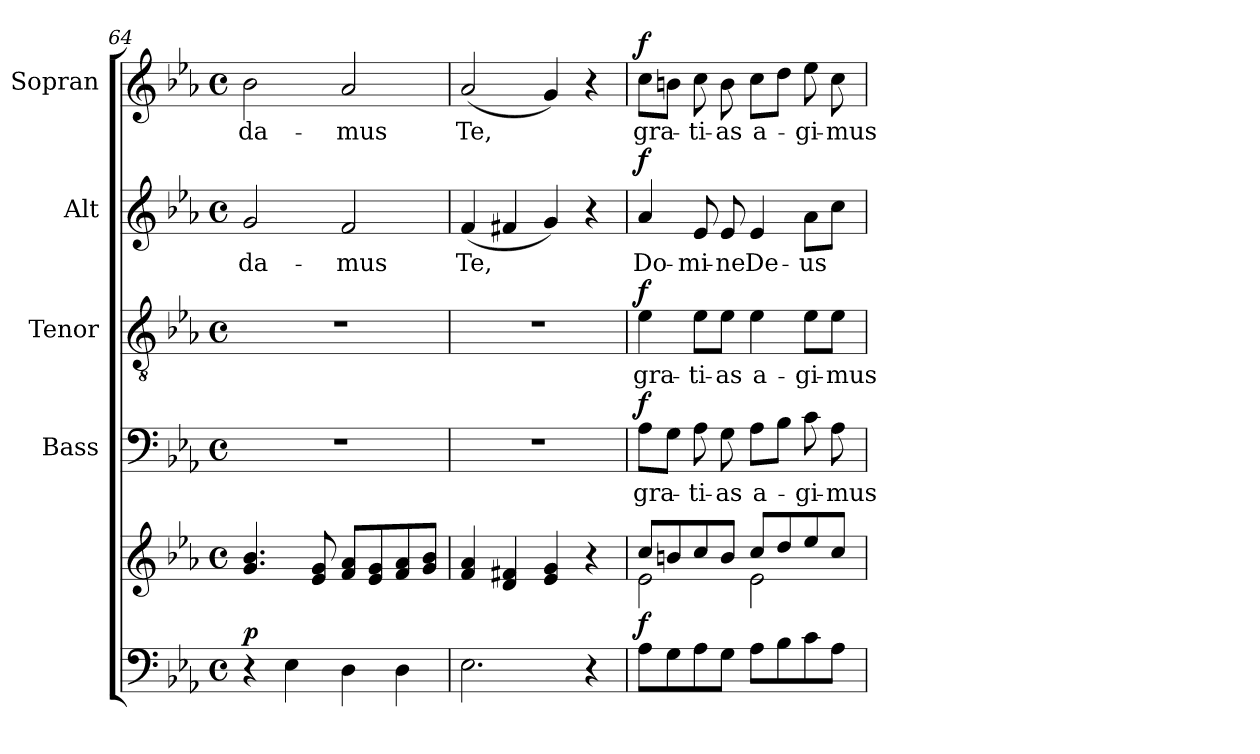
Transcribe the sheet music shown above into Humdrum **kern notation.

**kern	**kern	**dynam	**kern	**text	**dynam	**kern	**text	**dynam	**kern	**text	**dynam	**kern	**text	**dynam
*part5	*part5	*part5	*part4	*part4	*part4	*part3	*part3	*part3	*part2	*part2	*part2	*part1	*part1	*part1
*staff6	*staff5	*staff5/6	*staff4	*staff4	*staff4	*staff3	*staff3	*staff3	*staff2	*staff2	*staff2	*staff1	*staff1	*staff1
*	*	*	*I"Bass	*	*	*I"Tenor	*	*	*I"Alt	*	*	*I"Sopran	*	*
*	*	*	*I'B.	*	*	*I'T.	*	*	*I'A.	*	*	*I'S.	*	*
*clefF4	*clefG2	*	*clefF4	*	*	*clefGv2	*	*	*clefG2	*	*	*clefG2	*	*
*k[b-e-a-]	*k[b-e-a-]	*	*k[b-e-a-]	*	*	*k[b-e-a-]	*	*	*k[b-e-a-]	*	*	*k[b-e-a-]	*	*
*E-:	*E-:	*	*E-:	*	*	*E-:	*	*	*E-:	*	*	*E-:	*	*
*M4/4	*M4/4	*	*M4/4	*	*	*M4/4	*	*	*M4/4	*	*	*M4/4	*	*
*met(c)	*met(c)	*	*met(c)	*	*	*met(c)	*	*	*met(c)	*	*	*met(c)	*	*
=64	=64	=64	=64	=64	=64	=64	=64	=64	=64	=64	=64	=64	=64	=64
!	!	!LO:DY:a=2	!	!	!	!	!	!	!	!LO:LY:b	!	!	!LO:LY:b	!
4r	4.g/ 4.b-/	p	1r	.	.	1r	.	.	2g/	-da-	.	2b-\	-da-	.
4E-\	.	.	.	.	.	.	.	.	.	.	.	.	.	.
.	8e-/ 8g/	.	.	.	.	.	.	.	.	.	.	.	.	.
!	!	!	!	!	!	!	!	!	!	!LO:LY:b	!	!	!LO:LY:b	!
4D\	8f/ 8a-/L	.	.	.	.	.	.	.	2f/	-mus	.	2a-/	-mus	.
.	8e-/ 8g/	.	.	.	.	.	.	.	.	.	.	.	.	.
4D\	8f/ 8a-/	.	.	.	.	.	.	.	.	.	.	.	.	.
.	8g/ 8b-/J	.	.	.	.	.	.	.	.	.	.	.	.	.
=65	=65	=65	=65	=65	=65	=65	=65	=65	=65	=65	=65	=65	=65	=65
!	!	!	!	!	!	!	!	!	!	!LO:LY:b	!	!	!LO:LY:b	!
2.E-\	4f/ 4a-/	.	1r	.	.	1r	.	.	(<4f/	Te,	.	(<2a-/	Te,	.
.	4d/ 4f#X/	.	.	.	.	.	.	.	4f#X/	.	.	.	.	.
.	4e-/ 4g/	.	.	.	.	.	.	.	4g/)	.	.	4g/)	.	.
4r	4r	.	.	.	.	.	.	.	4r	.	.	4r	.	.
!!LO:LB:g=z
=66	=66	=66	=66	=66	=66	=66	=66	=66	=66	=66	=66	=66	=66	=66
*	*^	*	*	*	*	*	*	*	*	*	*	*	*	*
!	!	!	!LO:DY:a=2	!	!LO:LY:b	!LO:DY:a	!	!LO:LY:b	!LO:DY:a	!	!LO:LY:b	!LO:DY:a	!	!LO:LY:b	!LO:DY:a
8A-\L	8cc/L	2e-\	f	8A-\L	gra-	f	4e-\	gra-	f	4a-/	Do-	f	8cc\L	gra-	f
8G\	8bn/	.	.	8G\J	.	.	.	.	.	.	.	.	8bn\J	.	.
!	!	!	!	!	!LO:LY:b	!	!	!LO:LY:b	!	!	!LO:LY:b	!	!	!LO:LY:b	!
8A-\	8cc/	.	.	8A-\	-ti-	.	8e-\L	-ti-	.	8e-/	-mi-	.	8cc\	-ti-	.
!	!	!	!	!	!LO:LY:b	!	!	!LO:LY:b	!	!	!LO:LY:b	!	!	!LO:LY:b	!
8G\J	8b/J	.	.	8G\	-as	.	8e-\J	-as	.	8e-/	-ne	.	8b\	-as	.
!	!	!	!	!	!LO:LY:b	!	!	!LO:LY:b	!	!	!LO:LY:b	!	!	!LO:LY:b	!
8A-\L	8cc/L	2e-\	.	8A-\L	a-	.	4e-\	a-	.	4e-/	De-	.	8cc\L	a-	.
8B-\	8dd/	.	.	8B-\J	.	.	.	.	.	.	.	.	8dd\J	.	.
!	!	!	!	!	!LO:LY:b	!	!	!LO:LY:b	!	!	!LO:LY:b	!	!	!LO:LY:b	!
8c\	8ee-/	.	.	8c\	-gi-	.	8e-\L	-gi-	.	8a-\L	-us	.	8ee-\	-gi-	.
!	!	!	!	!	!LO:LY:b	!	!	!LO:LY:b	!	!	!	!	!	!LO:LY:b	!
8A-\J	8cc/J	.	.	8A-\	-mus	.	8e-\J	-mus	.	8cc\J	.	.	8cc\	-mus	.
*	*v	*v	*	*	*	*	*	*	*	*	*	*	*	*	*
=	=	=	=	=	=	=	=	=	=	=	=	=	=	=
*-	*-	*-	*-	*-	*-	*-	*-	*-	*-	*-	*-	*-	*-	*-
